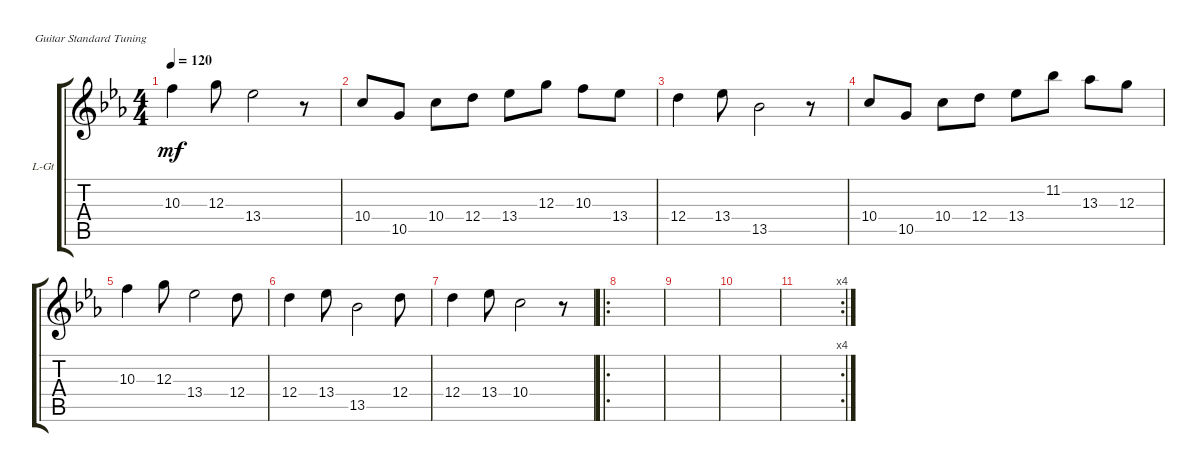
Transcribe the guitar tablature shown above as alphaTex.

\defaultSystemsLayout 4
\bracketExtendMode groupsimilarinstruments
\firstSystemTrackNameOrientation horizontal
\otherSystemsTrackNameOrientation horizontal
\track ("Lead Guitar" "L-Gt") {instrument acousticguitarsteel}
\staff {score tabs}
\tuning (E4 B3 G3 D3 A2 E2)
\ts (4 4)
\tempo 120
\clef g2
\ks cminor
10.3.4{dy mf} 12.3.8 13.4.2 r.8 |
10.4.8 10.5.8 10.4.8 12.4.8 13.4.8 12.3.8 10.3.8 13.4.8 |
12.4.4 13.4.8 13.5.2 r.8 |
10.4.8 10.5.8 10.4.8 12.4.8 13.4.8 11.2.8 13.3.8 12.3.8 |
10.3.4 12.3.8 13.4.2 12.4.8 |
12.4.4 13.4.8 13.5.2 12.4.8 |
12.4.4 13.4.8 10.4.2 r.8 |
\ro
|
|
|
\rc 4
